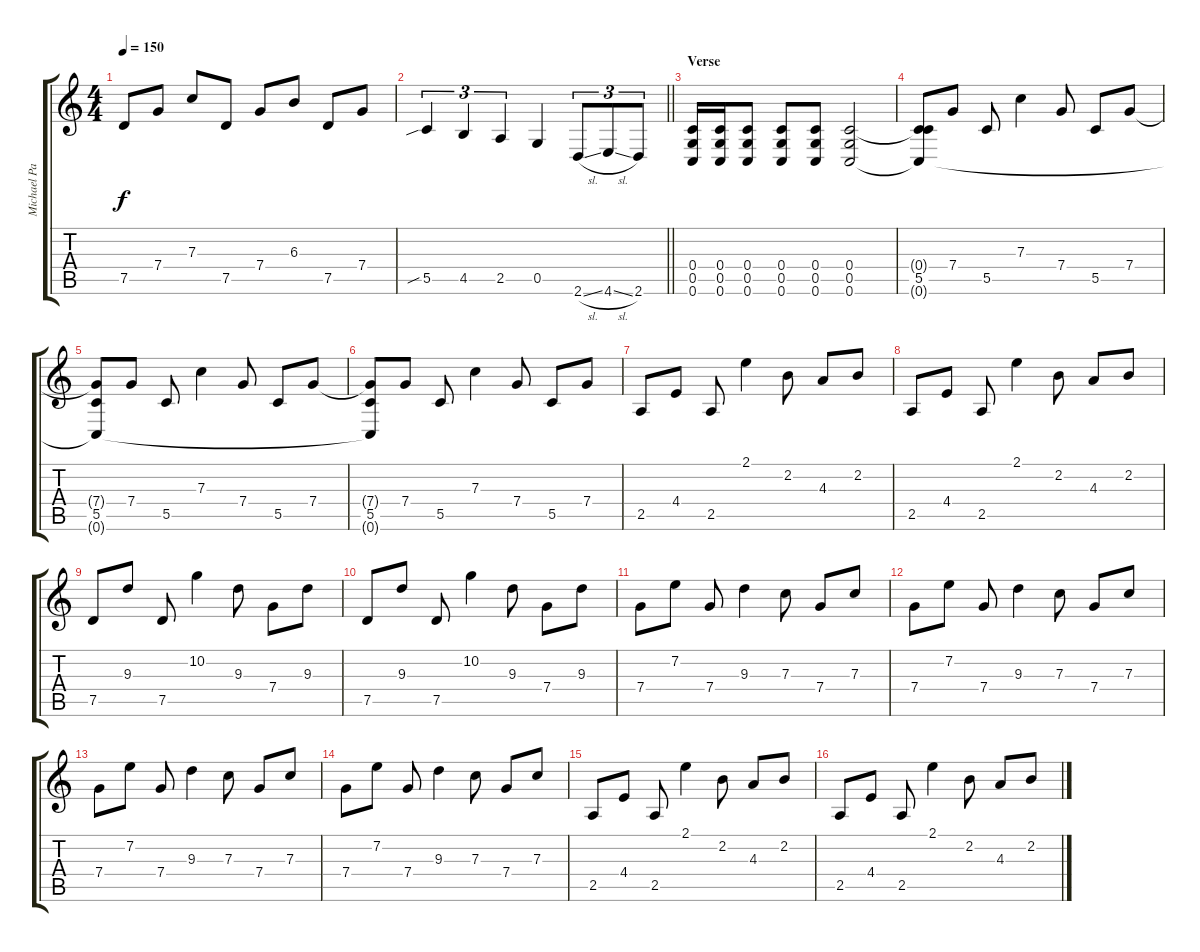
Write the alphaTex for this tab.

\track ("Michael Paget" "Michael Pa") {instrument acousticguitarsteel}
\staff {score tabs}
\tuning (D4 A3 F3 C3 G2 C2) {hide}
\ts (4 4)
\tempo 150
\clef g2
\ks c
7.5.8{dy f} 7.4.8 7.3.8 7.5.8 7.4.8 6.3.8 7.5.8 7.4.8 |
\barLineRight lightlight
5.5{sib}.4{tu (3 2)} 4.5.4{tu (3 2)} 2.5.4{tu (3 2)} 0.5.4 2.6{sl}.8{tu (3 2)} 4.6{sl}.8{tu (3 2)} 2.6.8{tu (3 2)} |
\section ("" "Verse")
(0.4 0.5 0.6).16 (0.4 0.5 0.6).16 (0.4 0.5 0.6).8 (0.4 0.5 0.6).8 (0.4 0.5 0.6).8 (0.4 0.5 0.6).2 |
(0.4{t} 5.5 0.6{t}).8 7.4.8 5.5.8 7.3.4 7.4.8 5.5.8 7.4.8 |
(7.4{t} 5.5 0.6{t}).8 7.4.8 5.5.8 7.3.4 7.4.8 5.5.8 7.4.8 |
(7.4{t} 5.5 0.6{t}).8 7.4.8 5.5.8 7.3.4 7.4.8 5.5.8 7.4.8 |
2.5.8 4.4.8 2.5.8 2.1.4 2.2.8 4.3.8 2.2.8 |
2.5.8 4.4.8 2.5.8 2.1.4 2.2.8 4.3.8 2.2.8 |
7.5.8 9.3.8 7.5.8 10.2.4 9.3.8 7.4.8 9.3.8 |
7.5.8 9.3.8 7.5.8 10.2.4 9.3.8 7.4.8 9.3.8 |
7.4.8 7.2.8 7.4.8 9.3.4 7.3.8 7.4.8 7.3.8 |
7.4.8 7.2.8 7.4.8 9.3.4 7.3.8 7.4.8 7.3.8 |
7.4.8 7.2.8 7.4.8 9.3.4 7.3.8 7.4.8 7.3.8 |
7.4.8 7.2.8 7.4.8 9.3.4 7.3.8 7.4.8 7.3.8 |
2.5.8 4.4.8 2.5.8 2.1.4 2.2.8 4.3.8 2.2.8 |
2.5.8 4.4.8 2.5.8 2.1.4 2.2.8 4.3.8 2.2.8
